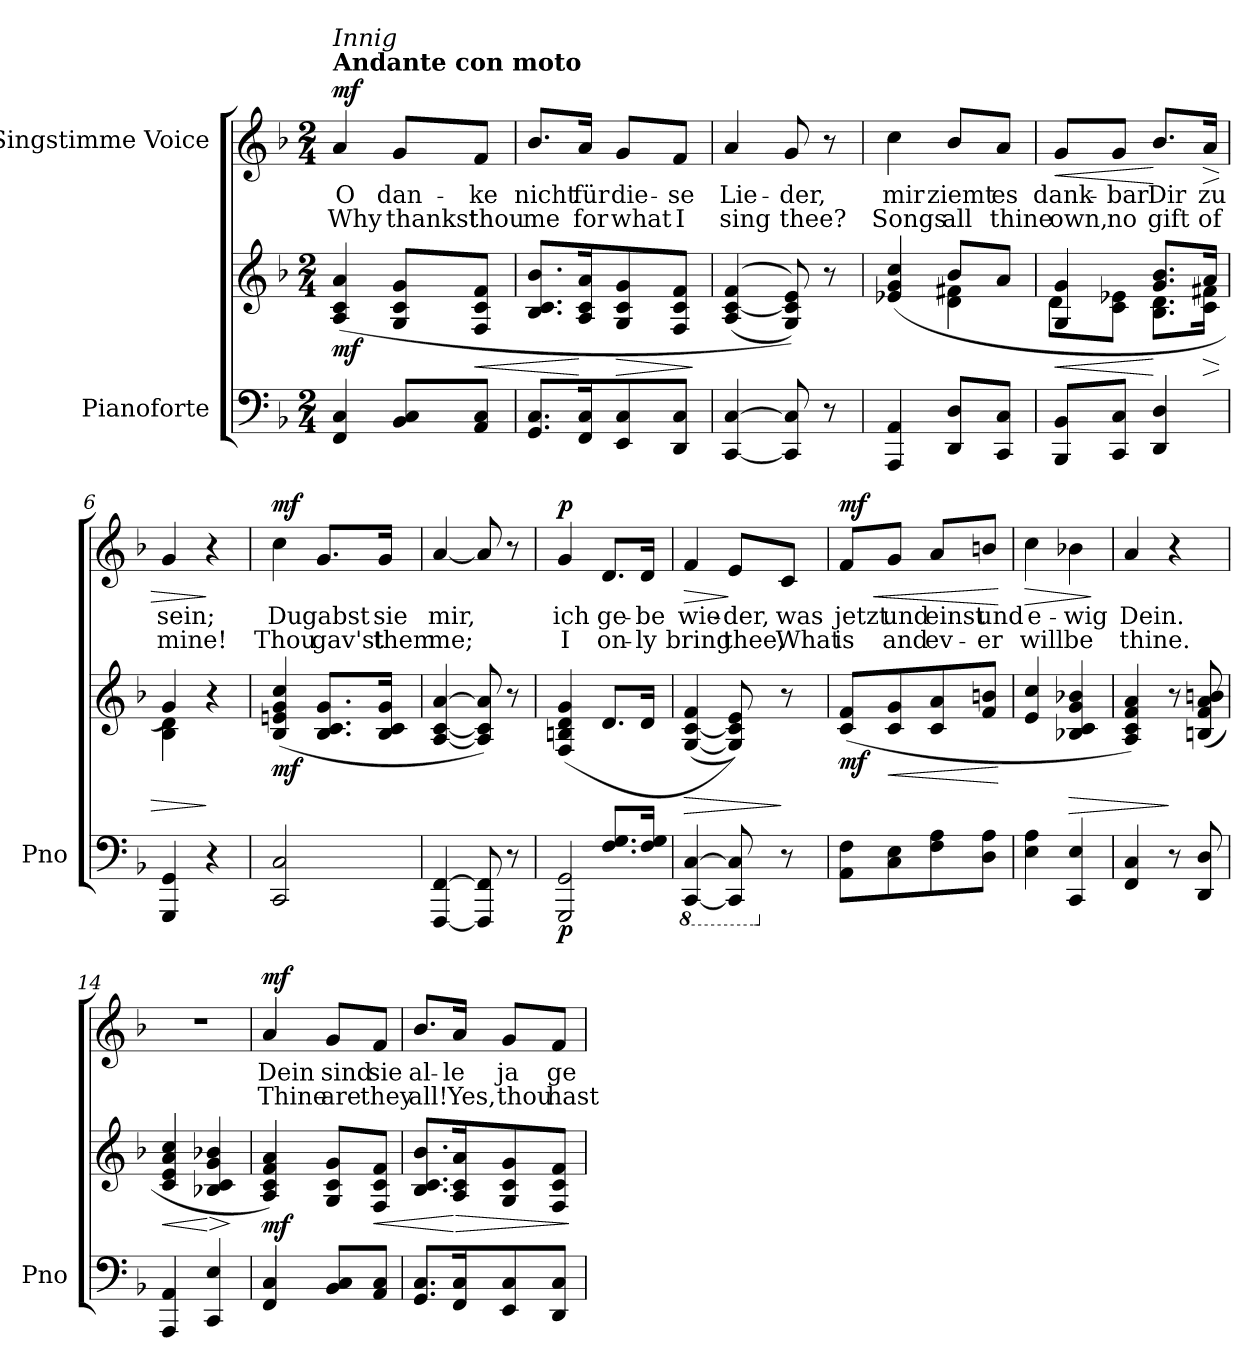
**kern	**kern	**dynam	**kern	**text	**text	**dynam
*part2	*part2	*part2	*part1	*part1	*part1	*part1
*staff3	*staff2	*staff2/3	*staff1	*staff1	*staff1	*staff1
*I"Pianoforte	*	*	*I"Singstimme Voice	*	*	*
*I'Pno	*	*	*	*	*	*
*clefF4	*clefG2	*	*clefG2	*	*	*
*k[b-]	*k[b-]	*	*k[b-]	*	*	*
*M2/4	*M2/4	*	*M2/4	*	*	*
=1	=1	=1	=1	=1	=1	=1
!	!	!	!LO:TX:a:B:t=Andante con moto	!	!	!
!	!	!	!LO:TX:i:t=Innig	!	!	!
!	!	!LO:DY:b	!	!	!	!LO:DY:b
4FF/ 4C/	(4A/ 4c/ 4a/	mf	4a/	O	Why	mf
8BB-/ 8C/L	8G/ 8c/ 8g/L	.	8g/L	dan-	thankst	.
!	!	!LO:HP:b	!	!	!	!
8AA/ 8C/J	8F/ 8c/ 8f/J	<	8f/J	-ke	thou	.
=2	=2	=2	=2	=2	=2	=2
8.GG/ 8.C/L	8.B-/ 8.c/ 8.b-/L	.	8.b-/L	nicht	me	.
16FF/ 16C/K	16A/ 16c/ 16a/K	[	16a/Jk	für	for	.
!	!	!LO:HP:b	!	!	!	!
8EE/ 8C/	8G/ 8c/ 8g/	>	8g/L	die-	what	.
8DD/ 8C/J	8F/ 8c/ 8f/J	.	8f/J	-se	I	.
.	.	]	.	.	.	.
=3	=3	=3	=3	=3	=3	=3
[4CC/ [4C/	((4A/ [4c/ 4f/	.	4a/	Lie-	sing	.
8CC/] 8C/]	8G/ 8c/] 8e/)))	.	8g/	-der,	thee?	.
8r	8r	.	8r	.	.	.
=4	=4	=4	=4	=4	=4	=4
*	*^	*	*	*	*	*
4AAA/ 4AA/	(4e-X/ 4g/ 4cc/	4ryy	.	4cc\	mir	Songs	.
8DD/ 8D/L	8b-/L	4d\ 4f#X\	.	8b-/L	ziemt	all	.
8CC/ 8C/J	8a/J	.	.	8a/J	es	thine	.
=5	=5	=5	=5	=5	=5	=5	=5
!	!	!	!LO:HP:b	!	!	!	!LO:HP:b
8BBB-/ 8BB-/L	4G/ 4g/	8d\L	<	8g/L	dank-	own,	<
8CC/ 8C/J	.	8c\ 8e-X\J	.	8g/J	-bar	no	.
4DD/ 4D/	8.g/ 8.b-/L	8.B-\ 8.d\L	[	8.b-/L	Dir	gift	[
!	!	!	!LO:HP:b	!	!	!	!LO:HP:b
.	16a/Jk	16c\ 16f#X\Jk	>	16a/Jk	zu	of	>
=6	=6	=6	=6	=6	=6	=6	=6
4GGG/ 4GG/	4g/)	4B-\ 4d\	.	4g/	sein;	mine!	.
4r	4r	4ryy	]	4r	.	.	]
=7	=7	=7	=7	=7	=7	=7	=7
!	!	!	!LO:DY:b	!	!	!	!LO:DY:b
*	*v	*v	*	*	*	*	*
2CC/ 2C/	(4B-/ 4en/ 4g/ 4cc/	mf	4cc\	Du	Thou	mf
.	8.B-/ 8.c/ 8.g/L	.	8.g/L	gabst	gav'st	.
.	16B-/ 16c/ 16g/Jk	.	16g/Jk	sie	them	.
=8	=8	=8	=8	=8	=8	=8
[4FFF/ [4FF/	[4A/ [4c/ [4a/	.	[4a/	mir,	me;	.
8FFF/] 8FF/]	8A/] 8c/] 8a/])	.	8a/]	.	.	.
8r	8r	.	8r	.	.	.
=9	=9	=9	=9	=9	=9	=9
*^	*	*	*	*	*	*
!	!	!	!LO:DY:b=2	!	!	!	!LO:DY:b
4ryy	2GGG/ 2GG/	(4F/ 4Bn/ 4d/ 4g/	p	4g/	ich	I	p
8.F/ 8.G/L	.	8.d/L	.	8.d/L	ge-	on-	.
16F/ 16G/Jk	.	16d/Jk	.	16d/Jk	-be	-ly	.
*v	*v	*	*	*	*	*	*
=10	=10	=10	=10	=10	=10	=10
*8ba	*	*	*	*	*	*
!	!	!LO:HP:b	!	!	!	!LO:HP:b
[4CCC/ [4CC/	([4G/ [4c/ 4f/	>	4f/	wie-	bring	>
8CCC/] 8CC/]	8G/] 8c/] 8e/))	.	8e/L	-der,	thee,	]
*X8ba	*	*	*	*	*	*
8r	8r	]	8c/J	was	What	.
=11	=11	=11	=11	=11	=11	=11
!	!	!LO:DY:b	!	!	!	!LO:HP:b
!	!	!	!	!	!	!LO:DY:n=1:b
8AA\ 8F\L	(8c/ 8f/L	mf	8f/L	jetzt	is	< mf
!	!	!LO:HP:b	!	!	!	!
8C\ 8E\	8c/ 8g/	<	8g/J	und	and	.
8F\ 8A\	8c/ 8a/	.	8a/L	einst	ev-	.
8D\ 8A\J	8f/ 8bn/J	.	8bn/J	und	-er	.
.	.	[	.	.	.	[
=12	=12	=12	=12	=12	=12	=12
!	!	!	!	!	!	!LO:HP:b
4E\ 4A\	4e/ 4cc/	.	4cc\	e-	will	>
!	!	!LO:HP:b	!	!	!	!
4CC/ 4E/	4B-X/ 4c/ 4g/ 4b-X/	>	4b-X\	-wig	be	.
.	.	.	.	.	.	]
=13	=13	=13	=13	=13	=13	=13
4FF/ 4C/	4A/ 4c/ 4f/ 4a/)	.	4a/	Dein.	thine.	.
8r	8r	]	4r	.	.	.
8DD/ 8D/	(8Bn/ 8f/ 8a/ 8bn/	.	.	.	.	.
=14	=14	=14	=14	=14	=14	=14
!	!	!LO:HP:b	!	!	!	!
4AAA/ 4AA/	4c/ 4e/ 4a/ 4cc/	<	2r	.	.	.
!	!	!LO:HP:n=1:b	!	!	!	!
4CC/ 4E/	4B-X/ 4c/ 4g/ 4b-X/	[ >	.	.	.	.
.	.	]	.	.	.	.
=15	=15	=15	=15	=15	=15	=15
!	!	!LO:DY:b	!	!	!	!LO:DY:b
4FF/ 4C/	4A/ 4c/ 4f/ 4a/)	mf	4a/	Dein	Thine	mf
8BB-/ 8C/L	8G/ 8c/ 8g/L	.	8g/L	sind	are	.
!	!	!LO:HP:b	!	!	!	!
8AA/ 8C/J	8F/ 8c/ 8f/J	<	8f/J	sie	they	.
=16	=16	=16	=16	=16	=16	=16
8.GG/ 8.C/L	8.B-/ 8.c/ 8.b-/L	.	8.b-/L	al-	all!	.
!	!	!LO:HP:n=1:b	!	!	!	!
16FF/ 16C/K	16A/ 16c/ 16a/K	[ >	16a/Jk	-le	Yes,	.
8EE/ 8C/	8G/ 8c/ 8g/	.	8g/L	ja	thou	.
8DD/ 8C/J	8F/ 8c/ 8f/J	.	8f/J	ge-	hast	.
.	.	]	.	.	.	.
=	=	=	=	=	=	=
*-	*-	*-	*-	*-	*-	*-
